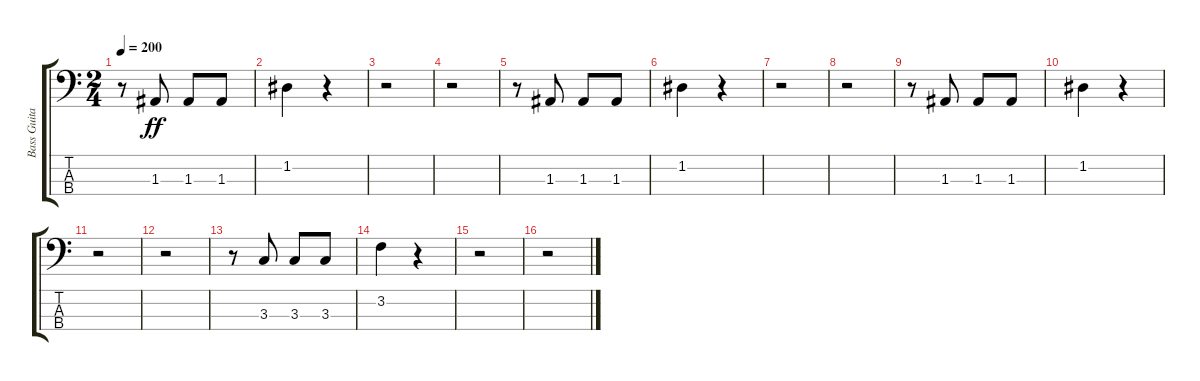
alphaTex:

\track ("Bass Guitar" "Bass Guita") {instrument electricbassfinger}
\staff {score tabs}
\tuning (G2 D2 A1 E1) {hide}
\ts (2 4)
\tempo 200
\clef f4
\ks c
r.8{dy ff} 1.3.8 1.3.8 1.3.8 |
1.2.4 r.4 |
r.2 |
r.2 |
r.8 1.3.8 1.3.8 1.3.8 |
1.2.4 r.4 |
r.2 |
r.2 |
r.8 1.3.8 1.3.8 1.3.8 |
1.2.4 r.4 |
r.2 |
r.2 |
r.8 3.3.8 3.3.8 3.3.8 |
3.2.4 r.4 |
r.2 |
r.2
